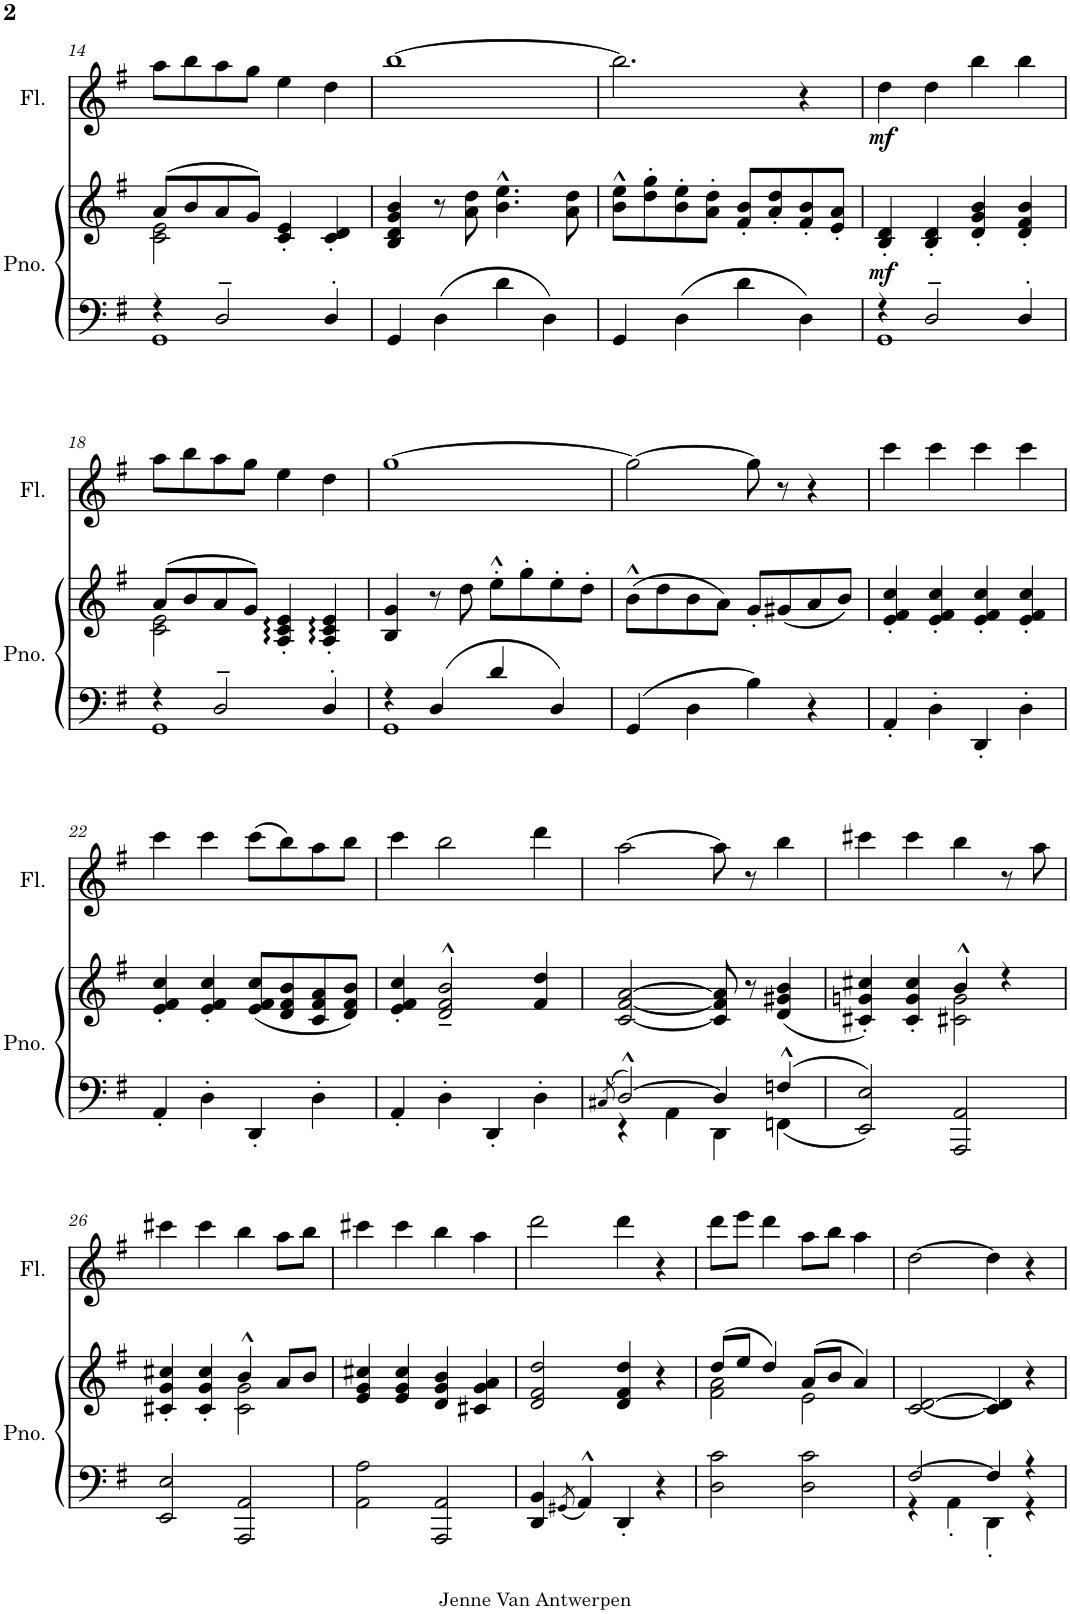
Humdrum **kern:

**kern	**kern	**dynam	**kern	**dynam
*part2	*part2	*part2	*part1	*part1
*staff3	*staff2	*staff2/3	*staff1	*staff1
*I"Piano	*	*	*I"Dwarsfluit	*
*I'Pno.	*	*	*	*
!!LO:PB:g=z
*clefF4	*clefG2	*	*clefG2	*
*k[f#]	*k[f#]	*	*k[f#]	*
*M2/2	*M2/2	*	*M2/2	*
*met(c|)	*met(c|)	*	*met(c|)	*
=14	=14	=14	=14	=14
*^	*^	*	*	*
4r	1GG	(8a/L	2c\ 2e\	.	8aa\L	.
.	.	8b/	.	.	8bb\	.
2D~/	.	8a/	.	.	8aa\	.
.	.	8g/J)	.	.	8gg\J	.
.	.	4c/' 4e/'	2ryy	.	4ee\	.
4D'/	.	4c/' 4d/'	.	.	4dd\	.
*v	*v	*	*	*	*	*
*	*v	*v	*	*	*
=15	=15	=15	=15	=15
4GG/	4B/ 4d/ 4g/ 4b/	.	[1bb	.
4D\	8r	.	.	.
.	8a\ 8dd\	.	.	.
4d\	4.b\^^ 4.ee\^^	.	.	.
4D\	.	.	.	.
.	8a\ 8dd\	.	.	.
=16	=16	=16	=16	=16
4GG/	8b\^^ 8ee\^^L	.	2.bb\]	.
.	8dd\' 8gg\'	.	.	.
4D\	8b\' 8ee\'	.	.	.
.	8a\' 8dd\'J	.	.	.
4d\	8f#/' 8b/'L	.	.	.
.	8a/' 8dd/'	.	.	.
4D\	8f#/' 8b/'	.	4r	.
.	8e/' 8a/'J	.	.	.
=17	=17	=17	=17	=17
*^	*	*	*	*
!	!	!	!LO:DY:b	!	!LO:DY:b
4r	1GG	4B/' 4d/'	mf	4dd\	mf
2D~/	.	4B/' 4d/'	.	4dd\	.
.	.	4d/' 4g/' 4b/'	.	4bb\	.
4D'/	.	4d/' 4f#/' 4b/'	.	4bb\	.
!!LO:LB:g=z
=18	=18	=18	=18	=18	=18
*	*	*^	*	*	*
4r	1GG	(8a/L	2c\ 2e\	.	8aa\L	.
.	.	8b/	.	.	8bb\	.
2D~/	.	8a/	.	.	8aa\	.
.	.	8g/J)	.	.	8gg\J	.
.	.	4A/' 4c/' 4e/'	2ryy	.	4ee\	.
4D'/	.	4A/' 4c/' 4e/'	.	.	4dd\	.
*	*	*v	*v	*	*	*
=19	=19	=19	=19	=19	=19
4r	1GG	4B/ 4g/	.	[1gg	.
4D/	.	8r	.	.	.
.	.	8dd\	.	.	.
4d/	.	8ee'^^\L	.	.	.
.	.	8gg'\	.	.	.
4D/	.	8ee'\	.	.	.
.	.	8dd'\J	.	.	.
*v	*v	*	*	*	*
=20	=20	=20	=20	=20
4GG/	(8b^^\L	.	2gg\_	.
.	8dd\	.	.	.
4D\	8b\	.	.	.
.	8a\J)	.	.	.
4B\	8g'/L	.	8gg\]	.
.	(8g#X/	.	8r	.
4r	8a/	.	4r	.
.	8b/J)	.	.	.
=21	=21	=21	=21	=21
4AA'/	4e/' 4f#/' 4cc/'	.	4ccc\	.
4D'\	4e/' 4f#/' 4cc/'	.	4ccc\	.
4DD'/	4e/' 4f#/' 4cc/'	.	4ccc\	.
4D'\	4e/' 4f#/' 4cc/'	.	4ccc\	.
!!LO:LB:g=z
=22	=22	=22	=22	=22
4AA'/	4e/' 4f#/' 4cc/'	.	4ccc\	.
4D'\	4e/' 4f#/' 4cc/'	.	4ccc\	.
4DD'/	(8e/ 8f#/ 8cc/L	.	(8ccc\L	.
.	8d/ 8f#/ 8b/	.	8bb\)	.
4D'\	8c/ 8f#/ 8a/	.	8aa\	.
.	8d/ 8f#/ 8b/J)	.	8bb\J	.
=23	=23	=23	=23	=23
4AA'/	4e/' 4f#/' 4cc/'	.	4ccc\	.
4D'\	2d/~^^ 2f#/~^^ 2b/~^^	.	2bb\	.
4DD'/	.	.	.	.
4D'\	4f#/ 4dd/	.	4ddd\	.
=24	=24	=24	=24	=24
8qC#X/	.	.	.	.
*^	*	*	*	*
[2D^^/	4r	[2c/ [2f#/ [2a/	.	[2aa\	.
.	4AA\	.	.	.	.
4D/]	4DD\	8c/] 8f#/] 8a/]	.	8aa\]	.
.	.	8r	.	8r	.
4Fn^^/	4FFn\	(4d/ 4g#X/ 4b/	.	4bb\	.
*v	*v	*	*	*	*
=25	=25	=25	=25	=25
*	*^	*	*	*
2EE/ 2E/	4c#X/' 4gn/' 4cc#X/')	2ryy	.	4ccc#X\	.
.	4c#/' 4g/' 4cc#/'	.	.	4ccc#\	.
2AAA/ 2AA/	4b^^/	2c#X\ 2g\	.	4bb\	.
.	4r	.	.	8r	.
.	.	.	.	8aa\	.
!!LO:LB:g=z
=26	=26	=26	=26	=26	=26
2EE/ 2E/	4c#X/' 4g/' 4cc#X/'	2ryy	.	4ccc#X\	.
.	4c#/' 4g/' 4cc#/'	.	.	4ccc#\	.
2AAA/ 2AA/	4b^^/	2c#\ 2g\	.	4bb\	.
.	8a/L	.	.	8aa\L	.
.	8b/J	.	.	8bb\J	.
*	*v	*v	*	*	*
=27	=27	=27	=27	=27
2AA\ 2A\	4e/ 4g/ 4cc#X/	.	4ccc#X\	.
.	4e/ 4g/ 4cc#/	.	4ccc#\	.
2AAA/ 2AA/	4d/ 4g/ 4b/	.	4bb\	.
.	4c#X/ 4g/ 4a/	.	4aa\	.
=28	=28	=28	=28	=28
4DD/ 4BB/	2d/ 2f#/ 2dd/	.	2ddd\	.
8qGG#X/	.	.	.	.
4AA^^/	.	.	.	.
4DD'/	4d/ 4f#/ 4dd/	.	4ddd\	.
4r	4r	.	4r	.
=29	=29	=29	=29	=29
*	*^	*	*	*
2D\ 2c\	(8dd/L	2f#\ 2a\	.	8ddd\L	.
.	8ee/J	.	.	8eee\J	.
.	4dd/)	.	.	4ddd\	.
2D\ 2c\	(8a/L	2e\	.	8aa\L	.
.	8b/J	.	.	8bb\J	.
.	4a/)	.	.	4aa\	.
*	*v	*v	*	*	*
=30	=30	=30	=30	=30
*^	*	*	*	*
[2F#/	4r	[2c/ [2d/	.	[2dd\	.
.	4AA'\	.	.	.	.
4F#/]	4DD'\	4c/] 4d/]	.	4dd\]	.
4r	4r	4r	.	4r	.
*v	*v	*	*	*	*
=	=	=	=	=
*-	*-	*-	*-	*-
